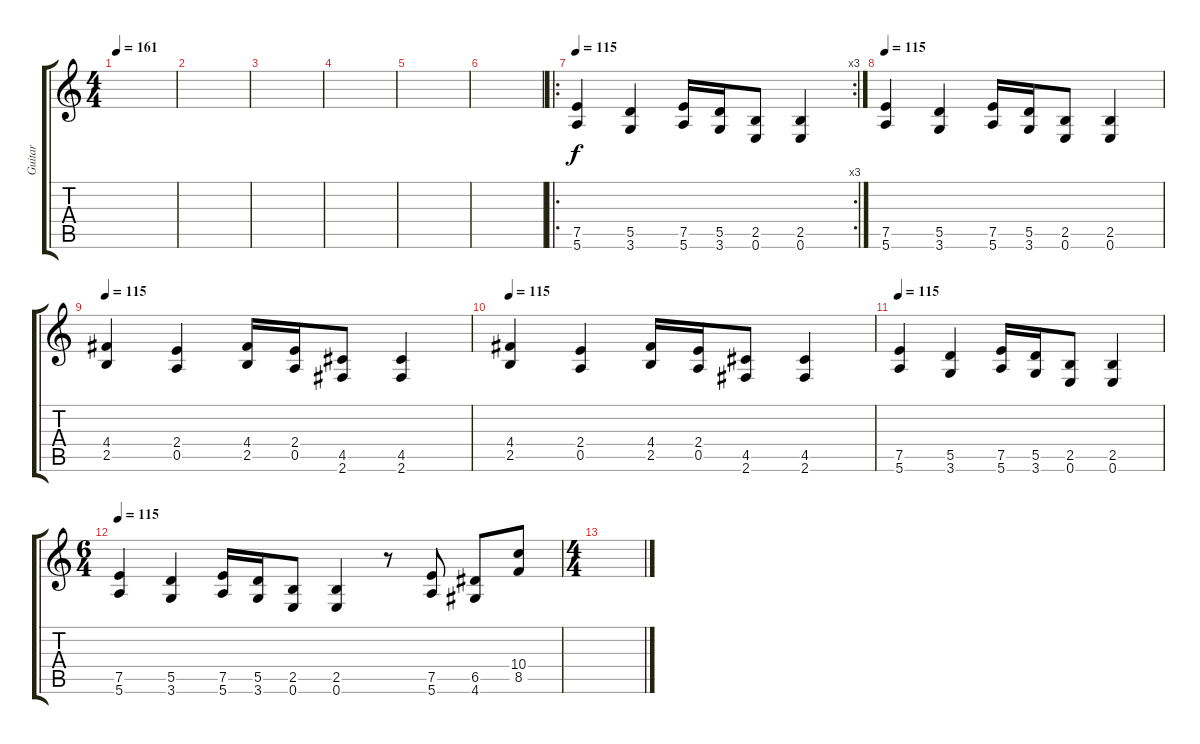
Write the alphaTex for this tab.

\track ("Guitar" "Guitar") {instrument distortionguitar}
\staff {score tabs}
\tuning (E4 B3 G3 D3 A2 E2) {hide}
\ts (4 4)
\tempo 161
\tempo 110
\tempo 161
\clef g2
\ks c
|
|
|
|
|
|
\ro
\rc 3
\tempo 115
(7.5 5.6).4 (5.5 3.6).4 (7.5 5.6).16 (5.5 3.6).16 (2.5 0.6).8 (2.5 0.6).4 |
\tempo 115
(7.5 5.6).4 (5.5 3.6).4 (7.5 5.6).16 (5.5 3.6).16 (2.5 0.6).8 (2.5 0.6).4 |
\tempo 115
(4.4 2.5).4 (2.4 0.5).4 (4.4 2.5).16 (2.4 0.5).16 (4.5 2.6).8 (4.5 2.6).4 |
\tempo 115
(4.4 2.5).4 (2.4 0.5).4 (4.4 2.5).16 (2.4 0.5).16 (4.5 2.6).8 (4.5 2.6).4 |
\tempo 115
(7.5 5.6).4 (5.5 3.6).4 (7.5 5.6).16 (5.5 3.6).16 (2.5 0.6).8 (2.5 0.6).4 |
\ts (6 4)
\tempo 115
(7.5 5.6).4 (5.5 3.6).4 (7.5 5.6).16 (5.5 3.6).16 (2.5 0.6).8 (2.5 0.6).4 r.8 (7.5 5.6).8 (6.5 4.6).8 (10.4 8.5).8 |
\ts (4 4)
